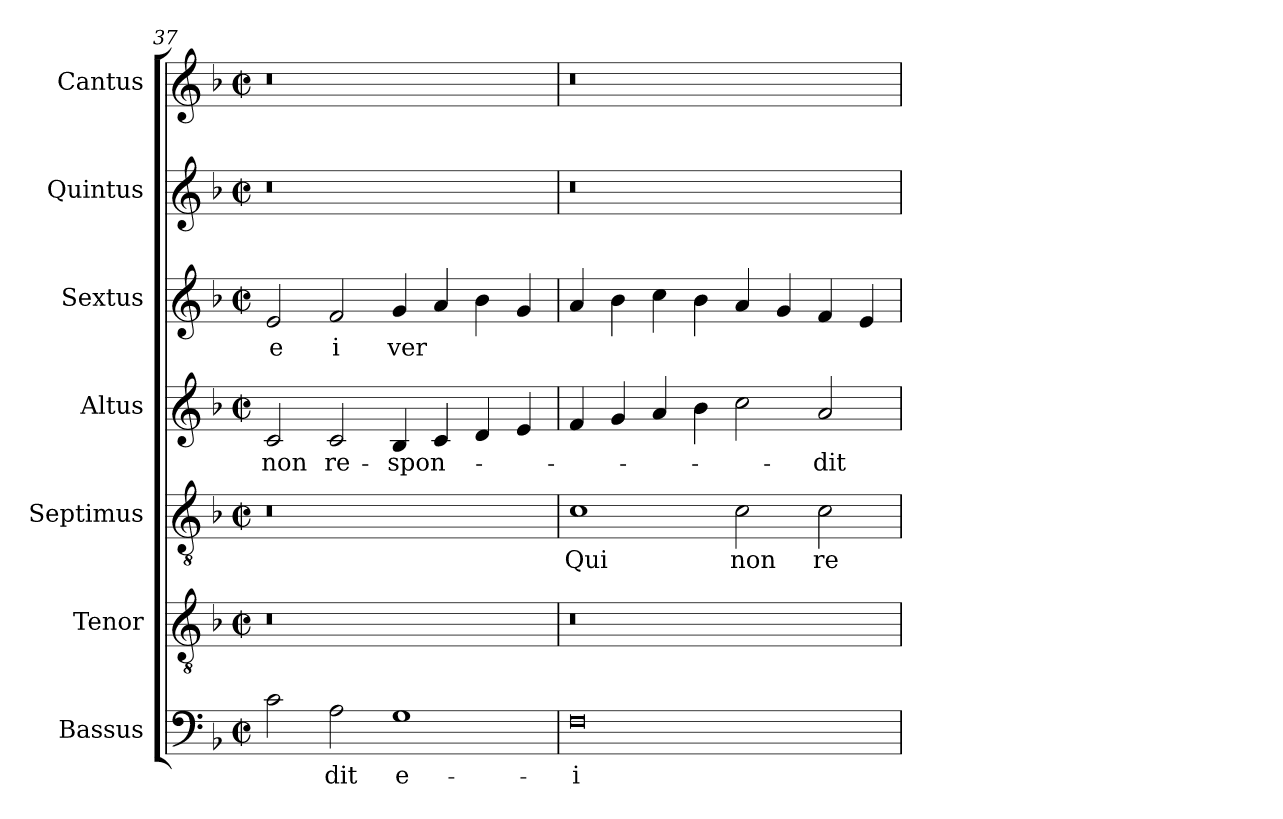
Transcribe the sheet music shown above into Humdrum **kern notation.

**kern	**text	**kern	**kern	**text	**kern	**text	**kern	**text	**kern	**kern
*part7	*part7	*part6	*part5	*part5	*part4	*part4	*part3	*part3	*part2	*part1
*staff7	*staff7	*staff6	*staff5	*staff5	*staff4	*staff4	*staff3	*staff3	*staff2	*staff1
*I"Bassus	*	*I"Tenor	*I"Septimus	*	*I"Altus	*	*I"Sextus	*	*I"Quintus	*I"Cantus
*clefF4	*	*clefGv2	*clefGv2	*	*clefG2	*	*clefG2	*	*clefG2	*clefG2
*k[b-]	*	*k[b-]	*k[b-]	*	*k[b-]	*	*k[b-]	*	*k[b-]	*k[b-]
*F:	*	*F:	*F:	*	*F:	*	*F:	*	*F:	*F:
*M2/2	*	*M2/2	*M2/2	*	*M2/2	*	*M2/2	*	*M2/2	*M2/2
*met(c|)	*	*met(c|)	*met(c|)	*	*met(c|)	*	*met(c|)	*	*met(c|)	*met(c|)
=37	=37	=37	=37	=37	=37	=37	=37	=37	=37	=37
!	!	!	!	!	!	!LO:LY:b:cj	!	!LO:LY:b:cj	!	!
2c\	.	0r	0r	.	2c/	non	2e/	e	0r	0r
!	!LO:LY:b:cj	!	!	!	!	!LO:LY:b:cj	!	!LO:LY:b:cj	!	!
2A\	-dit	.	.	.	2c/	re-	2f/	i	.	.
!	!LO:LY:b:cj	!	!	!	!	!LO:LY:b	!	!LO:LY:b	!	!
1G	e-	.	.	.	4B-/	-spon-	4g/	ver	.	.
.	.	.	.	.	4c/	.	4a/	.	.	.
.	.	.	.	.	4d/	.	4b-\	.	.	.
.	.	.	.	.	4e/	.	4g/	.	.	.
=38	=38	=38	=38	=38	=38	=38	=38	=38	=38	=38
!	!LO:LY:b:cj	!	!	!LO:LY:b:cj	!	!	!	!	!	!
0F	-i	0r	1c	Qui	4f/	.	4a/	.	0r	0r
.	.	.	.	.	4g/	.	4b-\	.	.	.
.	.	.	.	.	4a/	.	4cc\	.	.	.
.	.	.	.	.	4b-\	.	4b-\	.	.	.
!	!	!	!	!LO:LY:b:cj	!	!	!	!	!	!
.	.	.	2c\	non	2cc\	.	4a/	.	.	.
.	.	.	.	.	.	.	4g/	.	.	.
!	!	!	!	!LO:LY:b:cj	!	!LO:LY:b:cj	!	!	!	!
.	.	.	2c\	re-	2a/	-dit	4f/	.	.	.
.	.	.	.	.	.	.	4e/	.	.	.
=	=	=	=	=	=	=	=	=	=	=
*-	*-	*-	*-	*-	*-	*-	*-	*-	*-	*-
